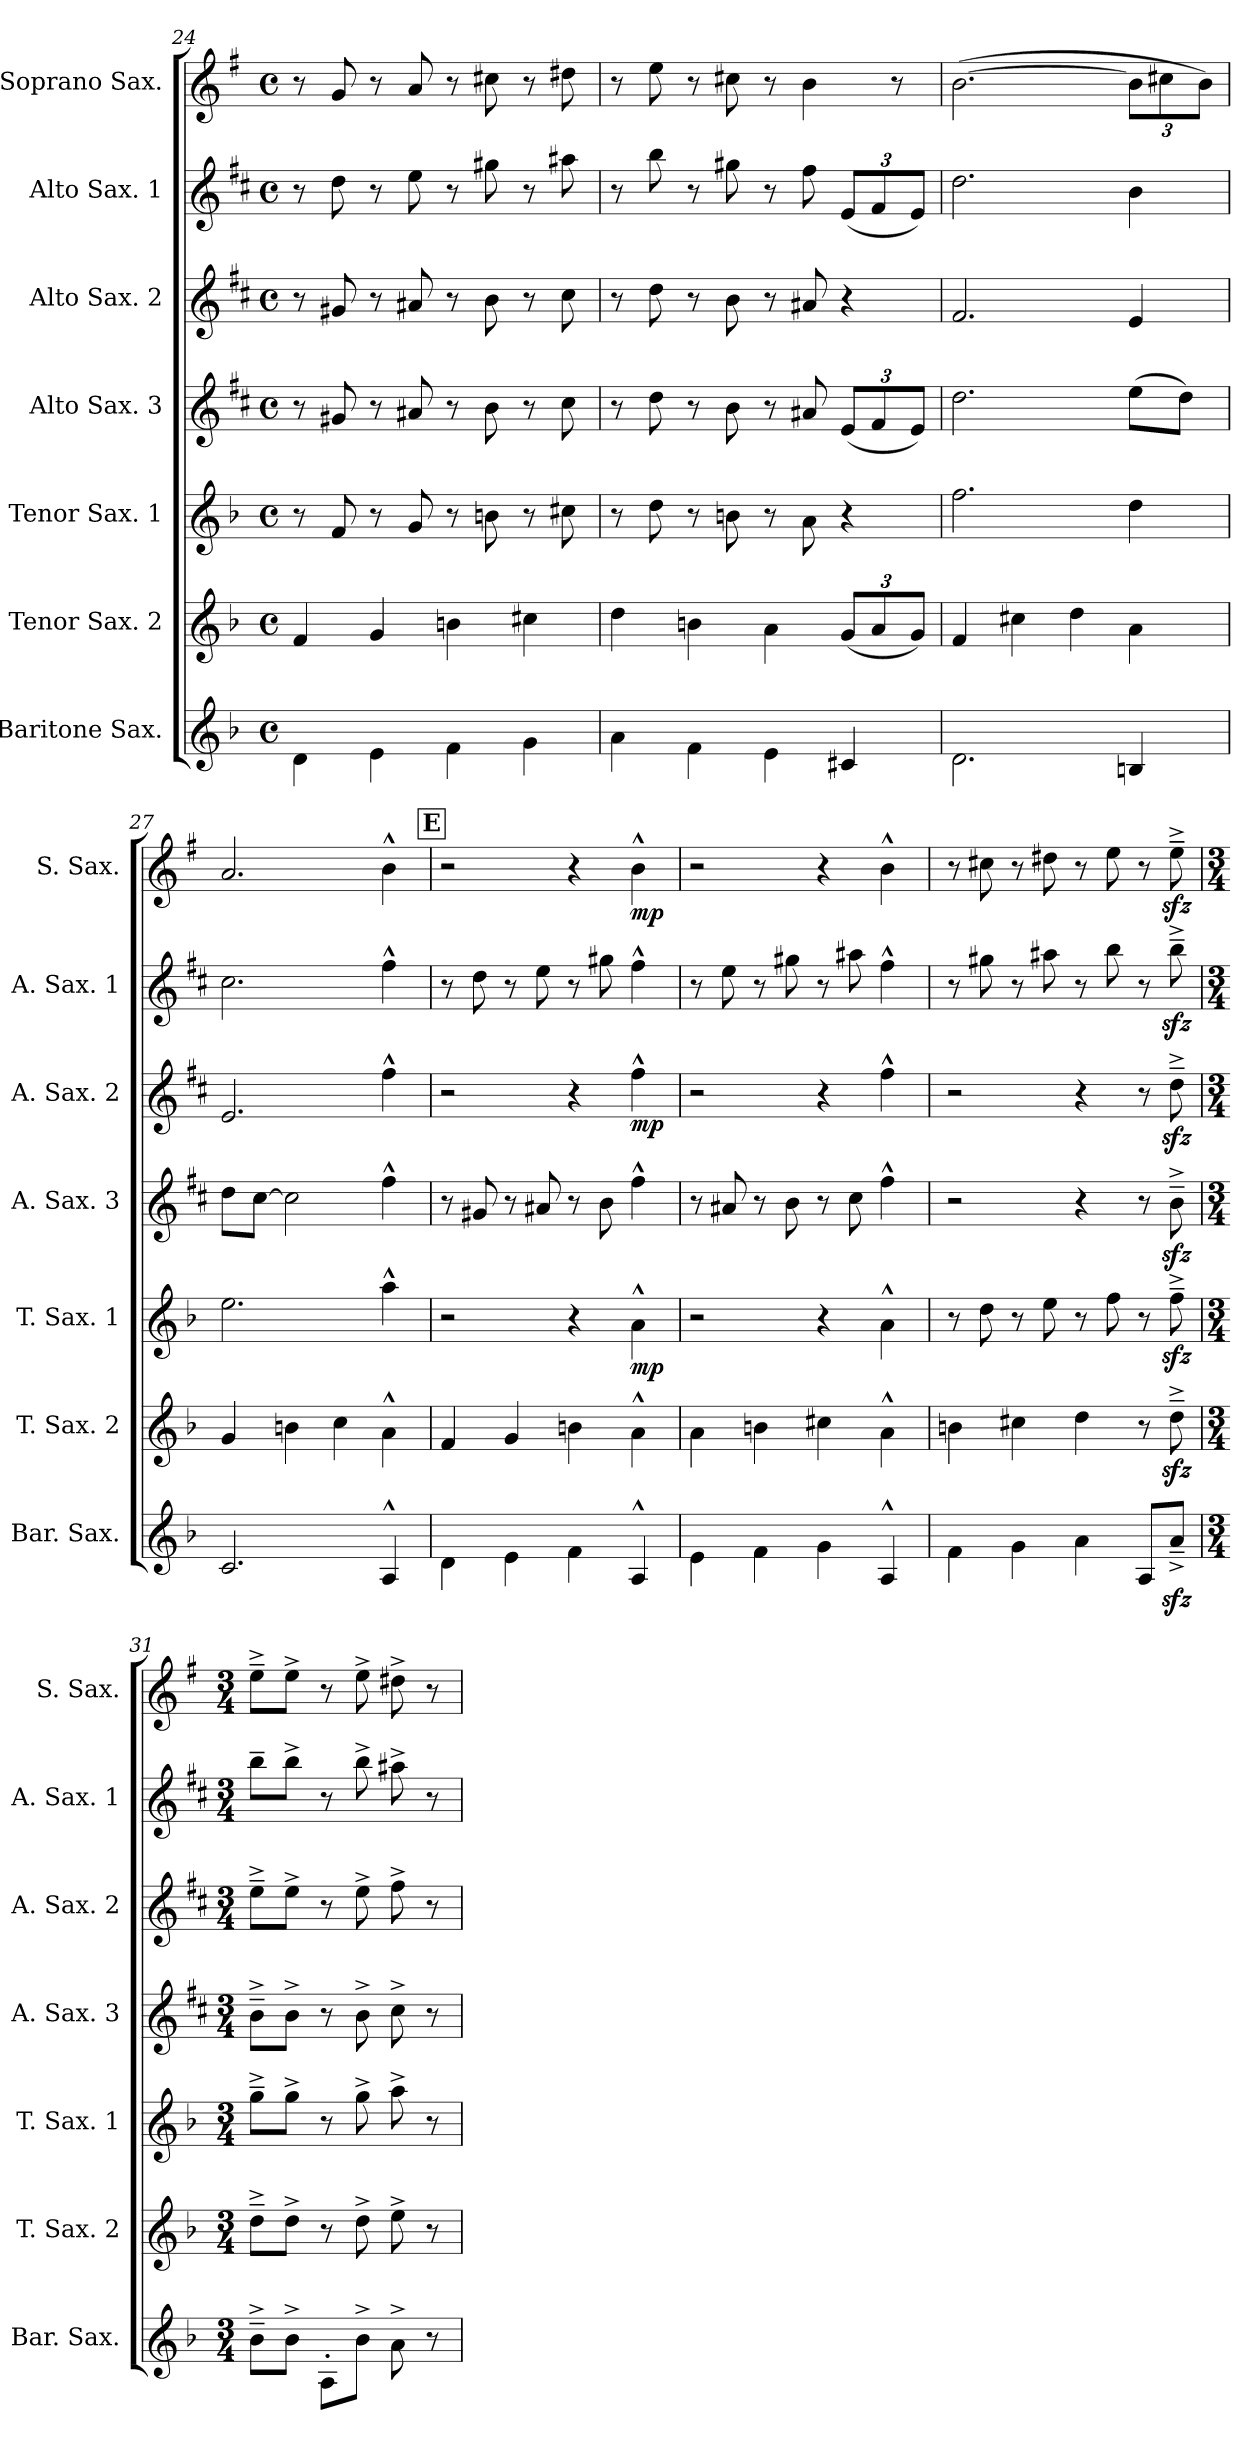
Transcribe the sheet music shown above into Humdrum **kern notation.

**kern	**kern	**kern	**dynam	**kern	**kern	**dynam	**kern	**kern	**dynam
*part7	*part6	*part5	*part5	*part4	*part3	*part3	*part2	*part1	*part1
*staff7	*staff6	*staff5	*staff5	*staff4	*staff3	*staff3	*staff2	*staff1	*staff1
*I"Baritone Sax.	*I"Tenor Sax. 2	*I"Tenor Sax. 1	*	*I"Alto Sax. 3	*I"Alto Sax. 2	*	*I"Alto Sax. 1	*I"Soprano Sax.	*
*I'Bar. Sax.	*I'T. Sax. 2	*I'T. Sax. 1	*	*I'A. Sax. 3	*I'A. Sax. 2	*	*I'A. Sax. 1	*I'S. Sax.	*
!!LO:LB:g=z
*clefG2	*clefG2	*clefG2	*	*clefG2	*clefG2	*	*clefG2	*clefG2	*
*ITrd12c21	*ITrd8c14	*ITrd8c14	*	*ITrd5c9	*ITrd5c9	*	*ITrd5c9	*ITrd1c2	*
*k[b-]	*k[b-]	*k[b-]	*	*k[b-]	*k[b-]	*	*k[b-]	*k[b-]	*
*M4/4	*M4/4	*M4/4	*	*M4/4	*M4/4	*	*M4/4	*M4/4	*
*met(c)	*met(c)	*met(c)	*	*met(c)	*met(c)	*	*met(c)	*met(c)	*
=24	=24	=24	=24	=24	=24	=24	=24	=24	=24
4D\	4F/	8r	.	8r	8r	.	8r	8r	.
.	.	8F/	.	8Bn/	8Bn/	.	8f\	8f/	.
4E\	4G/	8r	.	8r	8r	.	8r	8r	.
.	.	8G/	.	8c#X/	8c#X/	.	8g\	8g/	.
4F\	4Bn\	8r	.	8r	8r	.	8r	8r	.
.	.	8Bn\	.	8d\	8d\	.	8bn\	8bn\	.
4G\	4c#X\	8r	.	8r	8r	.	8r	8r	.
.	.	8c#X\	.	8e\	8e\	.	8cc#X\	8cc#X\	.
=25	=25	=25	=25	=25	=25	=25	=25	=25	=25
4A\	4d\	8r	.	8r	8r	.	8r	8r	.
.	.	8d\	.	8f\	8f\	.	8dd\	8dd\	.
4F\	4Bn\	8r	.	8r	8r	.	8r	8r	.
.	.	8Bn\	.	8d\	8d\	.	8bn\	8bn\	.
4E\	4A\	8r	.	8r	8r	.	8r	8r	.
.	.	8A\	.	8c#X/	8c#X/	.	8a\	4a\	.
*	*Xbrackettup	*	*	*Xbrackettup	*	*	*Xbrackettup	*	*
4C#X/	(12G/L	4r	.	(12G/L	4r	.	(12G/L	.	.
.	12A/	.	.	12A/	.	.	12A/	.	.
.	.	.	.	.	.	.	.	8r	.
.	12G/J)	.	.	12G/J)	.	.	12G/J)	.	.
=26	=26	=26	=26	=26	=26	=26	=26	=26	=26
2.D\	4F/	2.f\	.	2.f\	2.A/	.	2.f\	([2.a\	.
.	4c#X\	.	.	.	.	.	.	.	.
.	4d\	.	.	.	.	.	.	.	.
*	*	*	*	*	*	*	*	*Xbrackettup	*
4BBn/	4A\	4d\	.	(8g\L	4G/	.	4d\	12a\L]	.
.	.	.	.	.	.	.	.	12bn\	.
.	.	.	.	8f\J)	.	.	.	.	.
.	.	.	.	.	.	.	.	12a\J)	.
=27	=27	=27	=27	=27	=27	=27	=27	=27	=27
2.C/	4G/	2.e\	.	8f\L	2.G/	.	2.e\	2.g/	.
.	.	.	.	[8e\J	.	.	.	.	.
.	4Bn\	.	.	2e\]	.	.	.	.	.
.	4c\	.	.	.	.	.	.	.	.
4AA^^/	4A^^\	4a^^\	.	4a^^\	4a^^\	.	4a^^\	4a^^\	.
!!LO:REH:place=s1:a:B:fs=14:t=E
=28	=28	=28	=28	=28	=28	=28	=28	=28	=28
4D\	4F/	2r	.	8r	2r	.	8r	2r	.
.	.	.	.	8Bn/	.	.	8f\	.	.
4E\	4G/	.	.	8r	.	.	8r	.	.
.	.	.	.	8c#X/	.	.	8g\	.	.
4F\	4Bn\	4r	.	8r	4r	.	8r	4r	.
.	.	.	.	8d\	.	.	8bn\	.	.
!	!	!	!LO:DY:b	!	!	!LO:DY:b	!	!	!LO:DY:b
4AA^^/	4A^^\	4A^^\	mp	4a^^\	4a^^\	mp	4a^^\	4a^^\	mp
!!LO:PB:g=z
=29	=29	=29	=29	=29	=29	=29	=29	=29	=29
4E\	4A\	2r	.	8r	2r	.	8r	2r	.
.	.	.	.	8c#X/	.	.	8g\	.	.
4F\	4Bn\	.	.	8r	.	.	8r	.	.
.	.	.	.	8d\	.	.	8bn\	.	.
4G\	4c#X\	4r	.	8r	4r	.	8r	4r	.
.	.	.	.	8e\	.	.	8cc#X\	.	.
4AA^^/	4A^^\	4A^^\	.	4a^^\	4a^^\	.	4a^^\	4a^^\	.
=30	=30	=30	=30	=30	=30	=30	=30	=30	=30
4F\	4Bn\	8r	.	2r	2r	.	8r	8r	.
.	.	8d\	.	.	.	.	8bn\	8bn\	.
4G\	4c#X\	8r	.	.	.	.	8r	8r	.
.	.	8e\	.	.	.	.	8cc#X\	8cc#X\	.
4A\	4d\	8r	.	4r	4r	.	8r	8r	.
.	.	8f\	.	.	.	.	8dd\	8dd\	.
8AA/L	8r	8r	.	8r	8r	.	8r	8r	.
8Azz<~^/J	8dzz<~^\	8fzz<~^\	.	8dzz<~^\	8fzz<~^\	.	8ddzz<~^\	8ddzz<~^\	.
=31	=31	=31	=31	=31	=31	=31	=31	=31	=31
*M3/4	*M3/4	*M3/4	*	*M3/4	*M3/4	*	*M3/4	*M3/4	*
8B-~^\L	8d~^\L	8g~^\L	.	8d~^\L	8g~^\L	.	8dd~\L	8dd~^\L	.
8B-^\J	8d^\J	8g^\J	.	8d^\J	8g^\J	.	8dd^\J	8dd^\J	.
8AA'\L	8r	8r	.	8r	8r	.	8r	8r	.
8B-^\J	8d^\	8g^\	.	8d^\	8g^\	.	8dd^\	8dd^\	.
8A^\	8e^\	8a^\	.	8e^\	8a^\	.	8cc#X^\	8cc#X^\	.
8r	8r	8r	.	8r	8r	.	8r	8r	.
=	=	=	=	=	=	=	=	=	=
*-	*-	*-	*-	*-	*-	*-	*-	*-	*-
